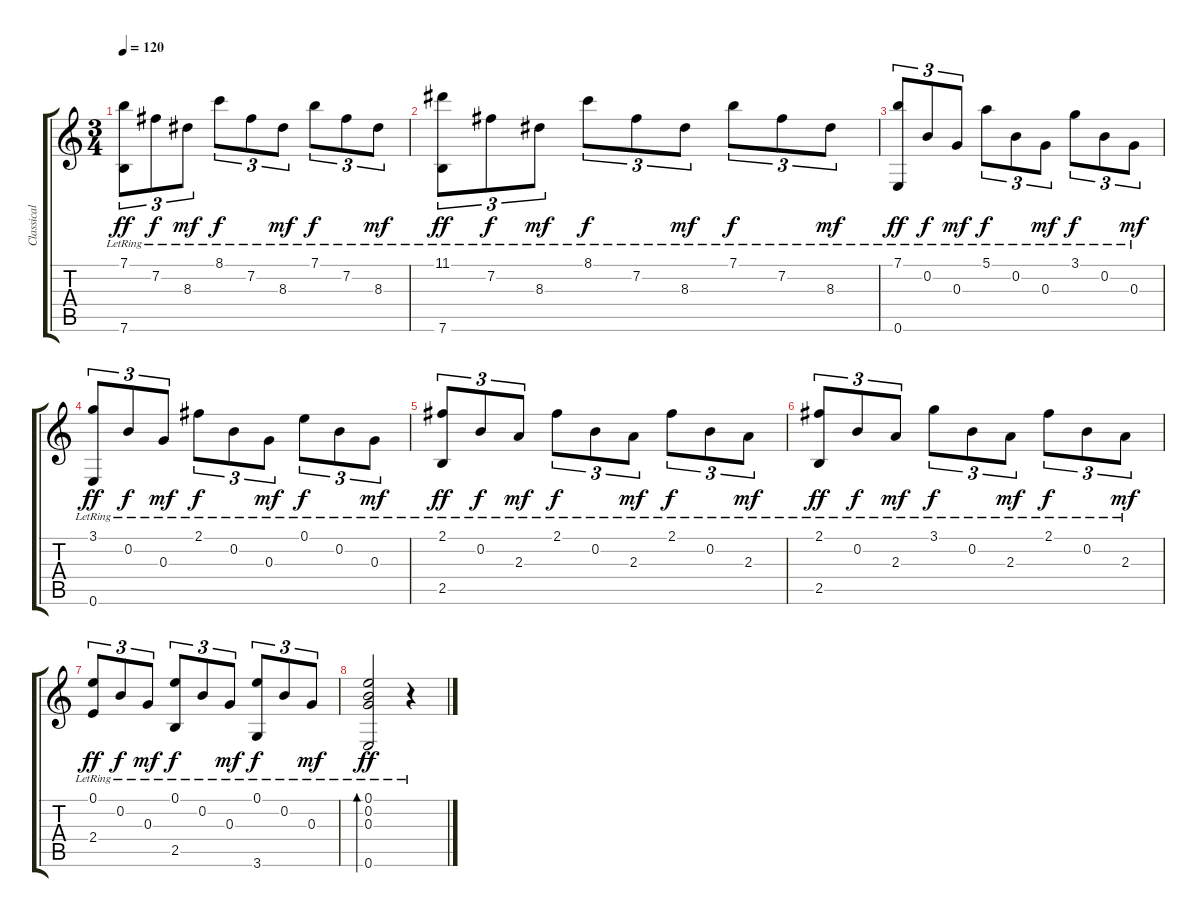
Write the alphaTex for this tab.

\track ("Classical Guitar" "Classical ") {instrument acousticguitarnylon}
\staff {score tabs}
\tuning (E4 B3 G3 D3 A2 E2) {hide}
\ts (3 4)
\tempo 120
\clef g2
\ks c
(7.1{lr} 7.6{lr}).8{tu (3 2) dy ff} 7.2{lr}.8{tu (3 2) dy f} 8.3{lr}.8{tu (3 2) dy mf} 8.1{lr}.8{tu (3 2) dy f} 7.2{lr}.8{tu (3 2)} 8.3{lr}.8{tu (3 2) dy mf} 7.1{lr}.8{tu (3 2) dy f} 7.2{lr}.8{tu (3 2)} 8.3{lr}.8{tu (3 2) dy mf} |
(11.1{lr} 7.6{lr}).8{tu (3 2) dy ff} 7.2{lr}.8{tu (3 2) dy f} 8.3{lr}.8{tu (3 2) dy mf} 8.1{lr}.8{tu (3 2) dy f} 7.2{lr}.8{tu (3 2)} 8.3{lr}.8{tu (3 2) dy mf} 7.1{lr}.8{tu (3 2) dy f} 7.2{lr}.8{tu (3 2)} 8.3{lr}.8{tu (3 2) dy mf} |
(7.1{lr} 0.6{lr}).8{tu (3 2) dy ff} 0.2{lr}.8{tu (3 2) dy f} 0.3{lr}.8{tu (3 2) dy mf} 5.1{lr}.8{tu (3 2) dy f} 0.2{lr}.8{tu (3 2)} 0.3{lr}.8{tu (3 2) dy mf} 3.1{lr}.8{tu (3 2) dy f} 0.2{lr}.8{tu (3 2)} 0.3{lr}.8{tu (3 2) dy mf} |
(3.1{lr} 0.6{lr}).8{tu (3 2) dy ff} 0.2{lr}.8{tu (3 2) dy f} 0.3{lr}.8{tu (3 2) dy mf} 2.1{lr}.8{tu (3 2) dy f} 0.2{lr}.8{tu (3 2)} 0.3{lr}.8{tu (3 2) dy mf} 0.1{lr}.8{tu (3 2) dy f} 0.2{lr}.8{tu (3 2)} 0.3{lr}.8{tu (3 2) dy mf} |
(2.1{lr} 2.5{lr}).8{tu (3 2) dy ff} 0.2{lr}.8{tu (3 2) dy f} 2.3{lr}.8{tu (3 2) dy mf} 2.1{lr}.8{tu (3 2) dy f} 0.2{lr}.8{tu (3 2)} 2.3{lr}.8{tu (3 2) dy mf} 2.1{lr}.8{tu (3 2) dy f} 0.2{lr}.8{tu (3 2)} 2.3{lr}.8{tu (3 2) dy mf} |
(2.1{lr} 2.5{lr}).8{tu (3 2) dy ff} 0.2{lr}.8{tu (3 2) dy f} 2.3{lr}.8{tu (3 2) dy mf} 3.1{lr}.8{tu (3 2) dy f} 0.2{lr}.8{tu (3 2)} 2.3{lr}.8{tu (3 2) dy mf} 2.1{lr}.8{tu (3 2) dy f} 0.2{lr}.8{tu (3 2)} 2.3{lr}.8{tu (3 2) dy mf} |
(0.1{lr} 2.4{lr}).8{tu (3 2) dy ff} 0.2{lr}.8{tu (3 2) dy f} 0.3{lr}.8{tu (3 2) dy mf} (0.1{lr} 2.5{lr}).8{tu (3 2) dy f} 0.2{lr}.8{tu (3 2)} 0.3{lr}.8{tu (3 2) dy mf} (0.1{lr} 3.6{lr}).8{tu (3 2) dy f} 0.2{lr}.8{tu (3 2)} 0.3{lr}.8{tu (3 2) dy mf} |
(0.1{lr} 0.2{lr} 0.3{lr} 0.6{lr}).2{bd 240 dy ff} r.4
